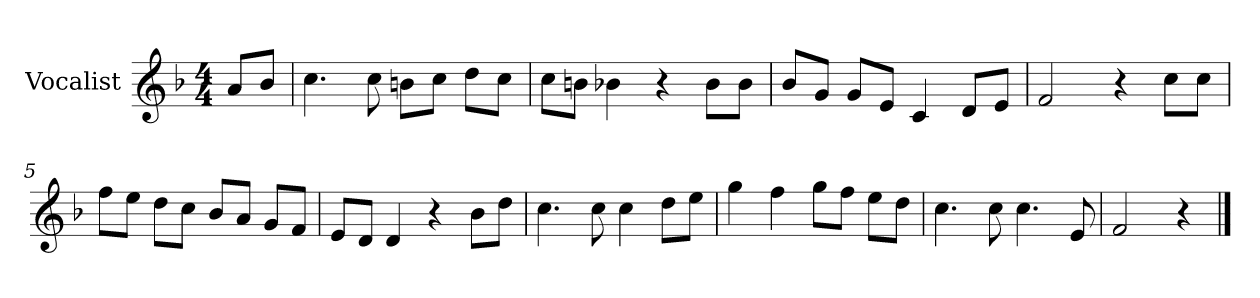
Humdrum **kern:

**kern
*part1
*staff1
*I"Vocalist
*k[b-]
*F:
*M4/4
=
8aL
8b-J
=1
4.cc
8cc
8bnL
8ccJ
8ddL
8ccJ
=2
8ccL
8bnJ
4b-X
4r
8b-L
8b-J
=3
8b-L
8gJ
8gL
8eJ
4c
8dL
8eJ
=4
2f
4r
8ccL
8ccJ
=5
8ffL
8eeJ
8ddL
8ccJ
8b-L
8aJ
8gL
8fJ
=6
8eL
8dJ
4d
4r
8b-L
8ddJ
=7
4.cc
8cc
4cc
8ddL
8eeJ
=8
4gg
4ff
8ggL
8ffJ
8eeL
8ddJ
=9
4.cc
8cc
4.cc
8e
=10
2f
4r
==
*-
